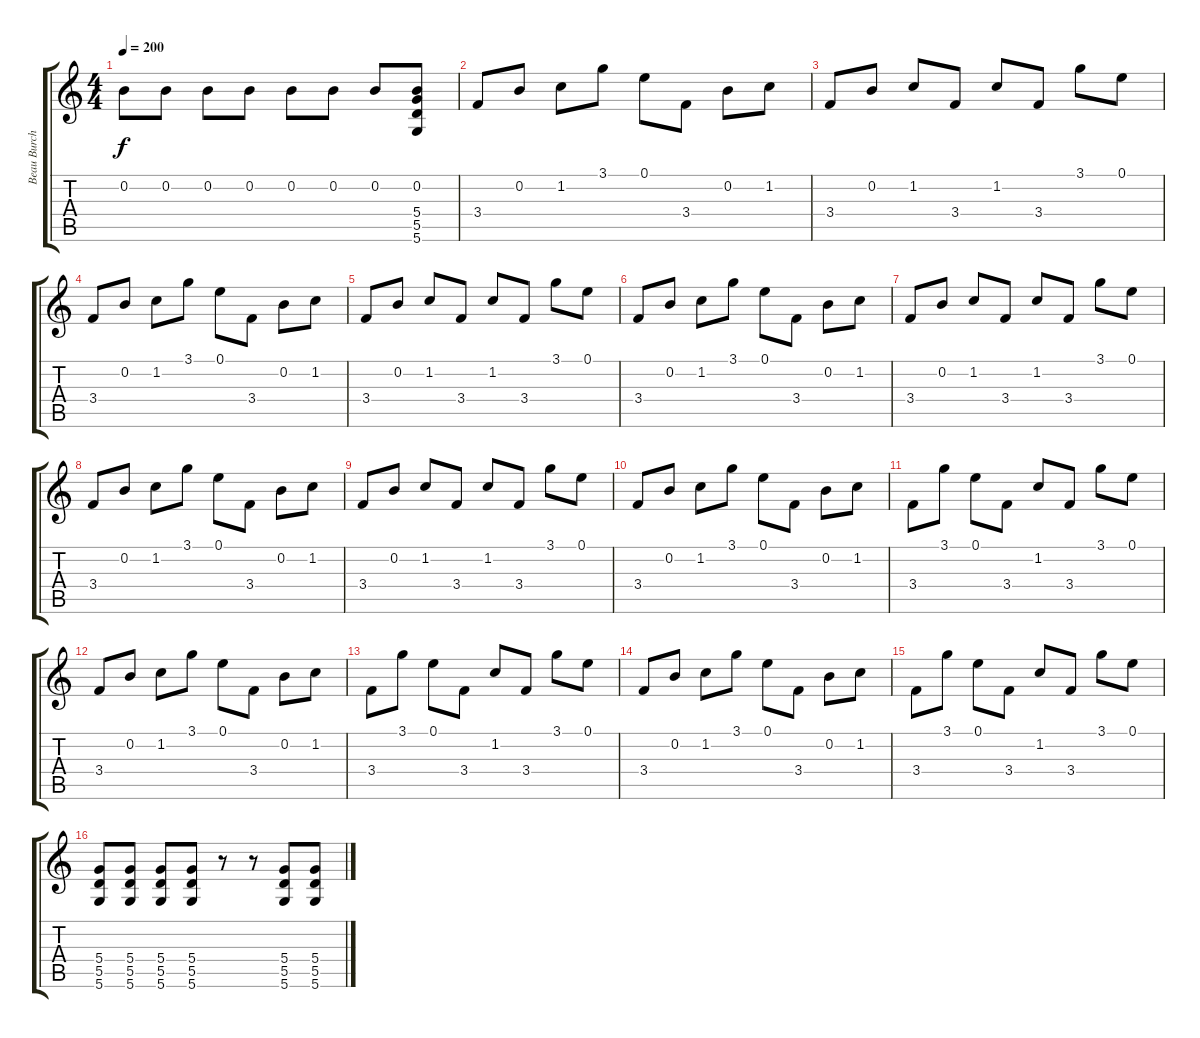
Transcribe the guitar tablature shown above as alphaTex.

\track ("Beau Burchell" "Beau Burch") {instrument overdrivenguitar}
\staff {score tabs}
\tuning (E4 B3 G3 D3 A2 D2) {hide}
\ts (4 4)
\tempo 200
\clef g2
\ks c
0.2.8{dy f} 0.2.8 0.2.8 0.2.8 0.2.8 0.2.8 0.2.8 (0.2 5.4{t} 5.5{t} 5.6{t}).8 |
3.4.8 0.2.8 1.2.8 3.1.8 0.1.8 3.4.8 0.2.8 1.2.8 |
3.4.8 0.2.8 1.2.8 3.4.8 1.2.8 3.4.8 3.1.8 0.1.8 |
3.4.8 0.2.8 1.2.8 3.1.8 0.1.8 3.4.8 0.2.8 1.2.8 |
3.4.8 0.2.8 1.2.8 3.4.8 1.2.8 3.4.8 3.1.8 0.1.8 |
3.4.8 0.2.8 1.2.8 3.1.8 0.1.8 3.4.8 0.2.8 1.2.8 |
3.4.8 0.2.8 1.2.8 3.4.8 1.2.8 3.4.8 3.1.8 0.1.8 |
3.4.8 0.2.8 1.2.8 3.1.8 0.1.8 3.4.8 0.2.8 1.2.8 |
3.4.8 0.2.8 1.2.8 3.4.8 1.2.8 3.4.8 3.1.8 0.1.8 |
3.4.8 0.2.8 1.2.8 3.1.8 0.1.8 3.4.8 0.2.8 1.2.8 |
3.4.8 3.1.8 0.1.8 3.4.8 1.2.8 3.4.8 3.1.8 0.1.8 |
3.4.8 0.2.8 1.2.8 3.1.8 0.1.8 3.4.8 0.2.8 1.2.8 |
3.4.8 3.1.8 0.1.8 3.4.8 1.2.8 3.4.8 3.1.8 0.1.8 |
3.4.8 0.2.8 1.2.8 3.1.8 0.1.8 3.4.8 0.2.8 1.2.8 |
3.4.8 3.1.8 0.1.8 3.4.8 1.2.8 3.4.8 3.1.8 0.1.8 |
(5.4 5.5 5.6).8 (5.4 5.5 5.6).8 (5.4 5.5 5.6).8 (5.4 5.5 5.6).8 r.8 r.8 (5.4 5.5 5.6).8 (5.4 5.5 5.6).8
